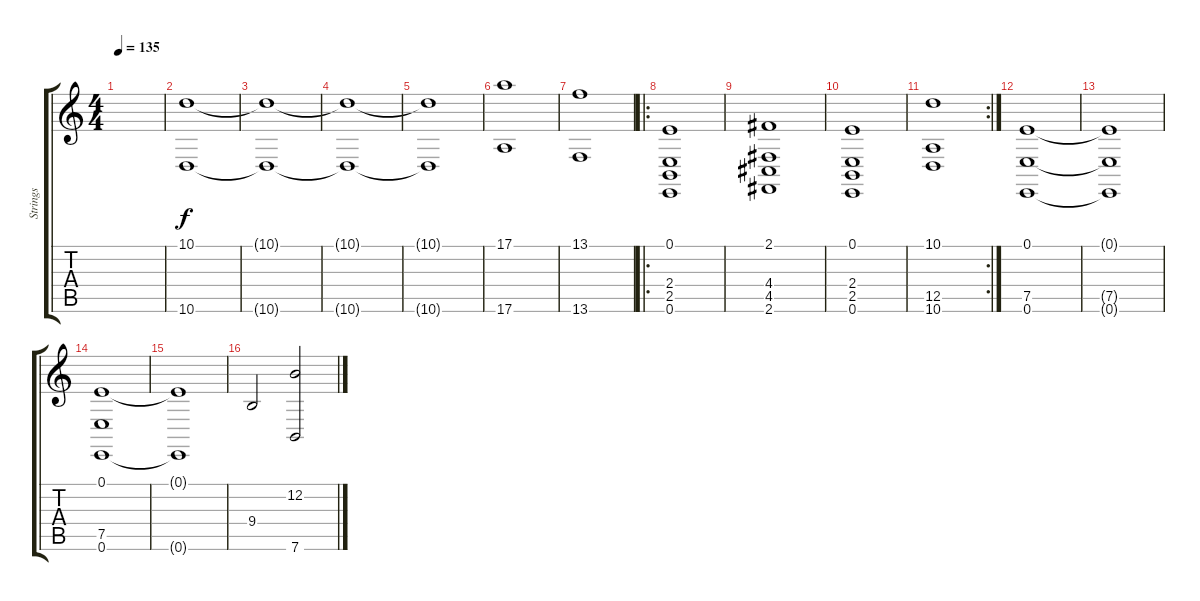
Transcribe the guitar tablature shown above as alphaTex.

\track ("Strings" "Strings") {instrument stringensemble1}
\staff {score tabs}
\tuning (E4 B3 G3 D3 A2 E2) {hide}
\ts (4 4)
\tempo 135
\clef g2
\ks c
|
(10.1 10.6).1 |
(10.1{t} 10.6{t}).1 |
(10.1{t} 10.6{t}).1 |
(10.1{t} 10.6{t}).1 |
(17.1 17.6).1 |
(13.1 13.6).1 |
\ro
(0.1 2.4 2.5 0.6).1 |
(2.1 4.4 4.5 2.6).1 |
(0.1 2.4 2.5 0.6).1 |
\rc 2
(10.1 12.5 10.6).1 |
(0.1 7.5 0.6).1 |
(0.1{t} 7.5{t} 0.6{t}).1 |
(0.1 7.5 0.6).1 |
(0.1{t} 0.6{t}).1 |
9.4.2 (12.2 7.6).2
